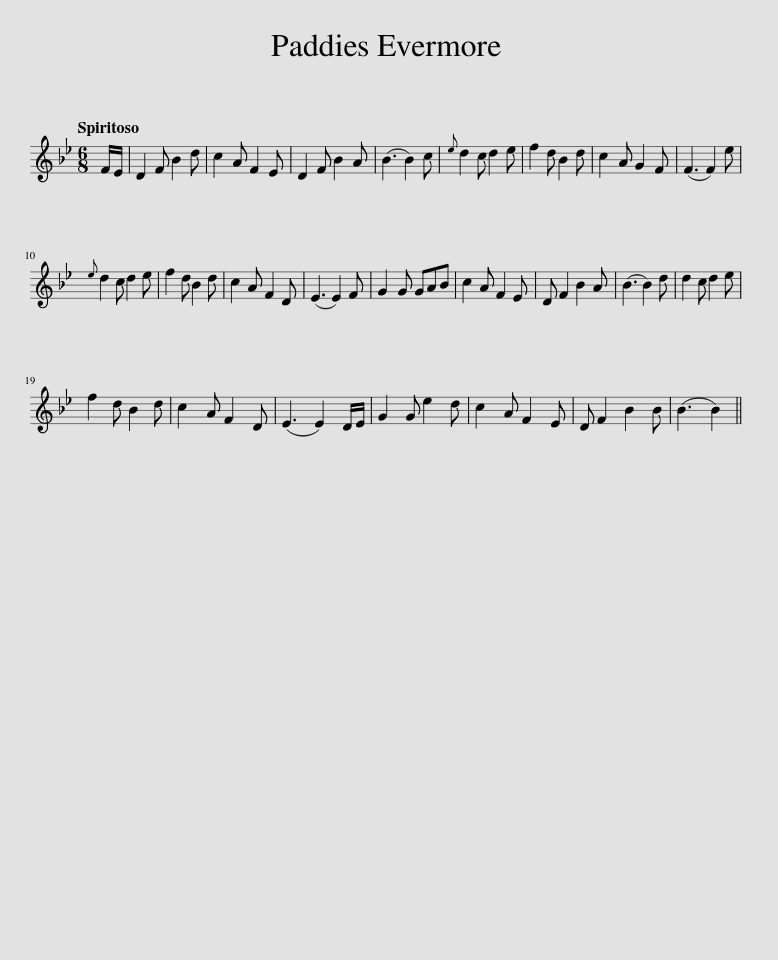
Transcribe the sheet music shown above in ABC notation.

X:1
L:1/8
Q:1/4=120
M:6/8
I:linebreak $
K:Bb
V:1 treble
V:1
 F/E/ | D2 F B2 d | c2 A F2 E | D2 F B2 A | (B3 B2) c | %5
{e} d2 c d2 e | f2 d B2 d | c2 A G2 F | (F3 F2) e |${e} d2 c d2 e | %10
 f2 d B2 d | c2 A F2 D | (E3 E2) F | G2 G GAB | c2 A F2 E | %15
 D F2 B2 A | (B3 B2) d | d2 c d2 e |$ f2 d B2 d | c2 A F2 D | %20
 (E3 E2) D/E/ | G2 G e2 d | c2 A F2 E | D F2 B2 B | (B3 B2) || %25
